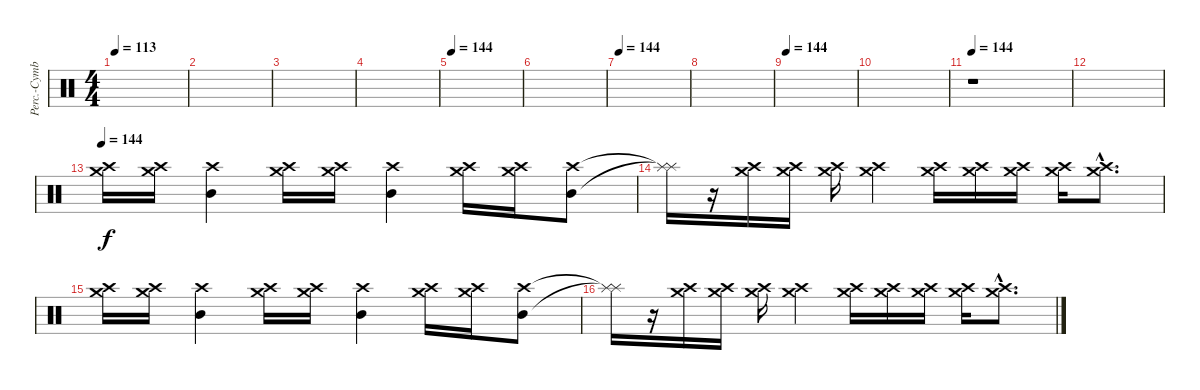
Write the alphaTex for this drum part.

\track ("Perc.-Cymbals" "Perc.-Cymb") {instrument percussion}
\staff {score}
\articulation defaults
\ts (4 4)
\tempo 113
\clef neutral
\ks c
|
|
|
|
\tempo 144
|
|
\tempo 144
|
|
\tempo 144
|
|
\tempo 144
r.1 |
|
\section ("" "")
\tempo 144
("Crash high (hit)" "Crash medium (hit)").16 ("Crash high (hit)" "Crash medium (hit)").16 ("Crash high (hit)" "Mid Tom (hit)").4 ("Crash high (hit)" "Crash medium (hit)").16 ("Crash high (hit)" "Crash medium (hit)").16 ("Crash high (hit)" "Mid Tom (hit)").4 ("Crash high (hit)" "Crash medium (hit)").16 ("Crash high (hit)" "Crash medium (hit)").16 ("Crash high (hit)" "Mid Tom (hit)").8 |
("Splash (hit)"{t} "Splash (hit)"{t}).16 r.16 ("Crash high (hit)" "Crash medium (hit)").16 ("Crash high (hit)" "Crash medium (hit)").16 ("Crash high (hit)" "Crash medium (hit)").16 ("Crash high (hit)" "Crash medium (hit)").4 ("Crash high (hit)" "Crash medium (hit)").16 ("Crash high (hit)" "Crash medium (hit)").16 ("Crash high (hit)" "Crash medium (hit)").16 ("Crash high (hit)" "Crash medium (hit)").16 ("Crash high (hit)"{hac} "Crash medium (hit)"{hac}).8{d} |
("Crash high (hit)" "Crash medium (hit)").16 ("Crash high (hit)" "Crash medium (hit)").16 ("Crash high (hit)" "Mid Tom (hit)").4 ("Crash high (hit)" "Crash medium (hit)").16 ("Crash high (hit)" "Crash medium (hit)").16 ("Crash high (hit)" "Mid Tom (hit)").4 ("Crash high (hit)" "Crash medium (hit)").16 ("Crash high (hit)" "Crash medium (hit)").16 ("Crash high (hit)" "Mid Tom (hit)").8 |
("Splash (hit)"{t} "Splash (hit)"{t}).16 r.16 ("Crash high (hit)" "Crash medium (hit)").16 ("Crash high (hit)" "Crash medium (hit)").16 ("Crash high (hit)" "Crash medium (hit)").16 ("Crash high (hit)" "Crash medium (hit)").4 ("Crash high (hit)" "Crash medium (hit)").16 ("Crash high (hit)" "Crash medium (hit)").16 ("Crash high (hit)" "Crash medium (hit)").16 ("Crash high (hit)" "Crash medium (hit)").16 ("Crash high (hit)"{hac} "Crash medium (hit)"{hac}).8{d}
